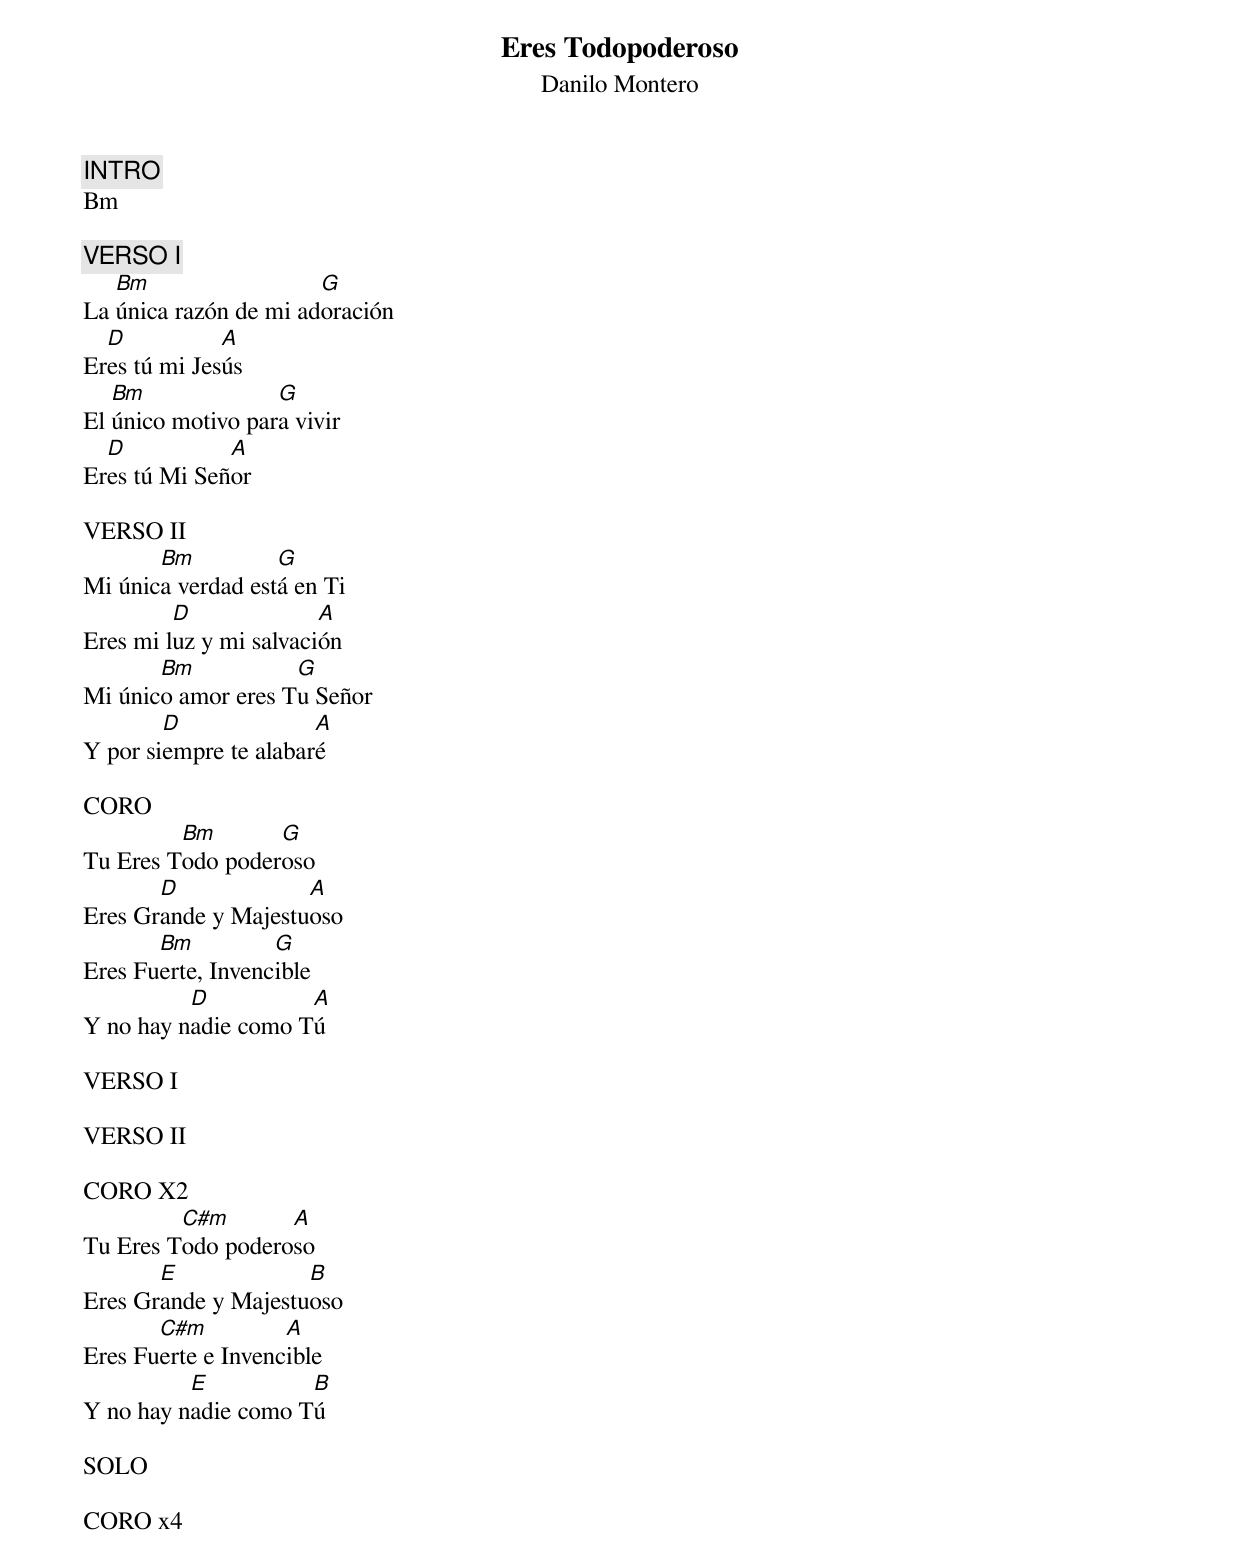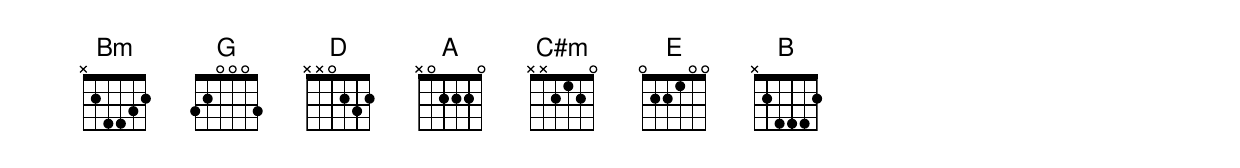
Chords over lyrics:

Eres Todopoderoso
Danilo Montero

INTRO
Bm

VERSO I
   Bm                  G
La única razón de mi adoración
  D           A
Eres tú mi Jesús
   Bm              G
El único motivo para vivir
  D           A
Eres tú Mi Señor

VERSO II
       Bm          G
Mi única verdad está en Ti
         D              A
Eres mi luz y mi salvación
       Bm           G
Mi único amor eres Tu Señor
        D              A
Y por siempre te alabaré

CORO
         Bm       G
Tu Eres Todo poderoso
       D             A
Eres Grande y Majestuoso
       Bm          G
Eres Fuerte, Invencible
          D          A
Y no hay nadie como Tú

VERSO I

VERSO II

CORO X2
         C#m       A
Tu Eres Todo poderoso
       E             B
Eres Grande y Majestuoso
       C#m          A
Eres Fuerte e Invencible
          E          B
Y no hay nadie como Tú

SOLO

CORO x4
